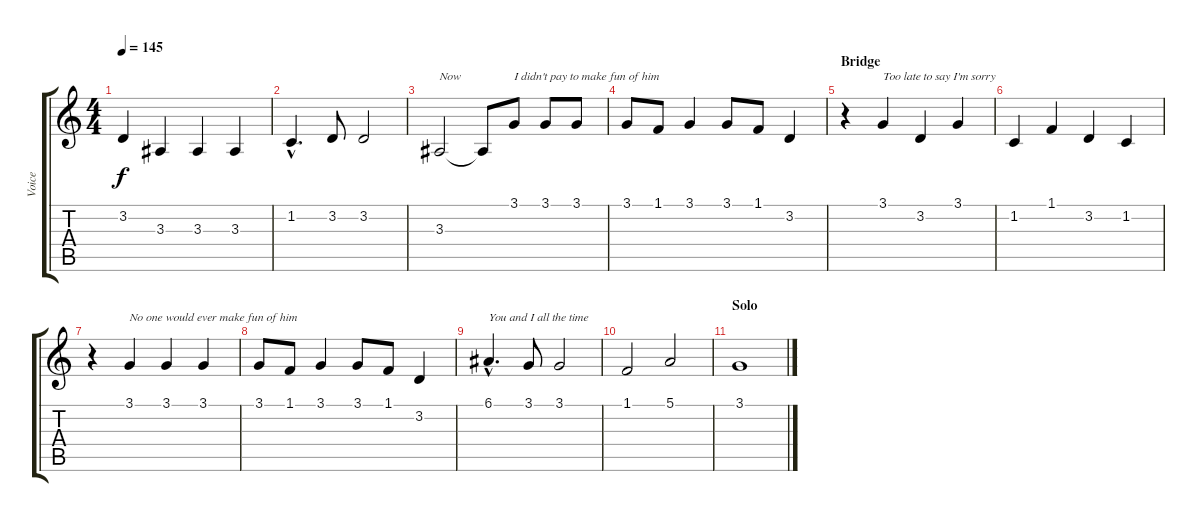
\track ("Voice" "Voice") {instrument altosax}
\staff {score tabs}
\tuning (E4 B3 G3 D3 A2 E2) {hide}
\ts (4 4)
\tempo 145
\clef g2
\ks c
3.2.4{dy f} 3.3.4 3.3.4 3.3.4 |
1.2{hac}.4{d} 3.2.8 3.2.2 |
3.3.2{txt "Now"} 3.3{t}.8 3.1.8{txt "I didn't pay to make fun of him"} 3.1.8 3.1.8 |
3.1.8 1.1.8 3.1.4 3.1.8 1.1.8 3.2.4 |
\section ("" "Bridge")
r.4 3.1.4{txt "Too late to say I'm sorry"} 3.2.4 3.1.4 |
1.2.4 1.1.4 3.2.4 1.2.4 |
r.4 3.1.4{txt "No one would ever make fun of him"} 3.1.4 3.1.4 |
3.1.8 1.1.8 3.1.4 3.1.8 1.1.8 3.2.4 |
6.1{hac}.4{d txt "You and I all the time"} 3.1.8 3.1.2 |
1.1.2 5.1.2 |
\section ("" "Solo")
3.1.1
